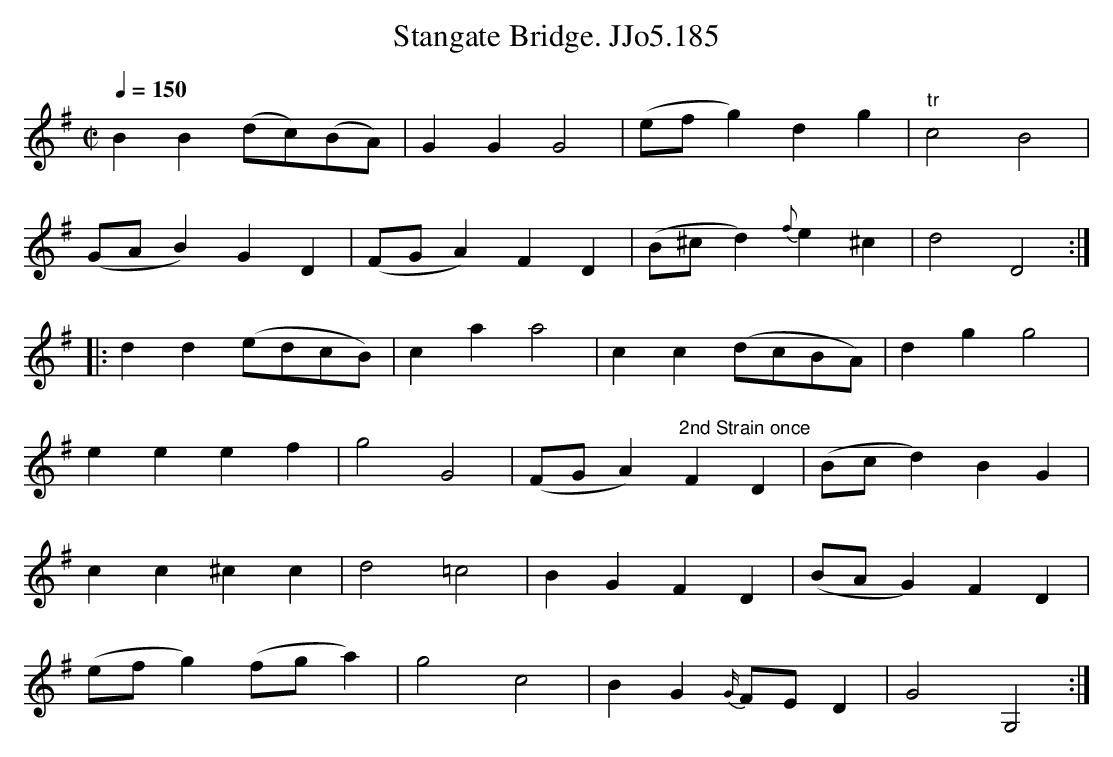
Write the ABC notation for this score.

X:1
T:Stangate Bridge. JJo5.185
M:C|
L:1/4
Q:1/4=150
K:G
BB(d/c/)(B/A/)|GGG2|(e/f/g)dg|"tr"c2B2|
(G/A/B)GD|(F/G/A)FD|(B/^c/d){f}e^c|d2D2:|
|:dd(e/d/c/B/)|caa2|cc(d/c/B/A/)|dgg2|
eeef|g2G2|(F/G/A)"2nd Strain once"FD|(B/c/d)BG|
cc^cc|d2=c2|BGFD|(B/A/G)FD|
(e/f/g) (f/g/a)|g2c2|BG{G/}F/E/D|G2G,2:|
